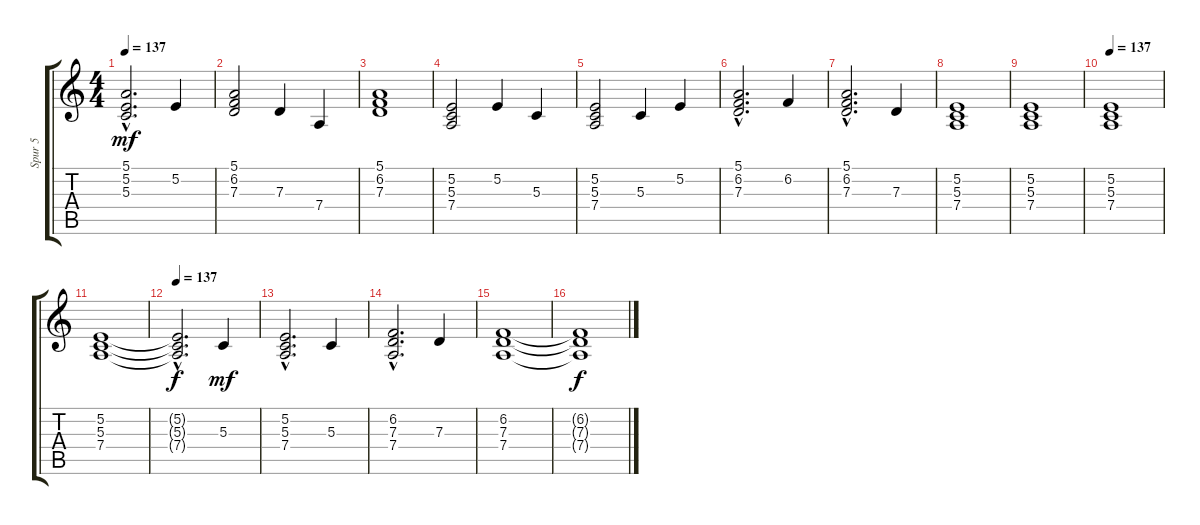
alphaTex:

\track ("Spur 5" "Spur 5") {instrument acousticgrandpiano}
\staff {score tabs}
\tuning (E4 B3 G3 D3 A2 E2) {hide}
\ts (4 4)
\tempo 137
\clef g2
\ks c
(5.1 5.2{hac} 5.3).2{d dy mf} 5.2.4 |
(5.1 6.2 7.3).2 7.3.4 7.4.4 |
(5.1 6.2 7.3).1 |
(5.2 5.3 7.4).2 5.2.4 5.3.4 |
(5.2 5.3 7.4).2 5.3.4 5.2.4 |
(5.1 6.2{hac} 7.3).2{d} 6.2.4 |
(5.1 6.2 7.3{hac}).2{d} 7.3.4 |
(5.2 5.3 7.4).1 |
(5.2 5.3 7.4).1 |
\tempo 137
(5.2 5.3 7.4).1 |
(5.2 5.3 7.4).1 |
\tempo 137
(5.2{t} 5.3{hac t} 7.4{t}).2{d dy f} 5.3.4{dy mf} |
(5.2 5.3{hac} 7.4).2{d} 5.3.4 |
(6.2 7.3{hac} 7.4).2{d} 7.3.4 |
(6.2 7.3 7.4).1 |
(6.2{t} 7.3{t} 7.4{t}).1{dy f}
